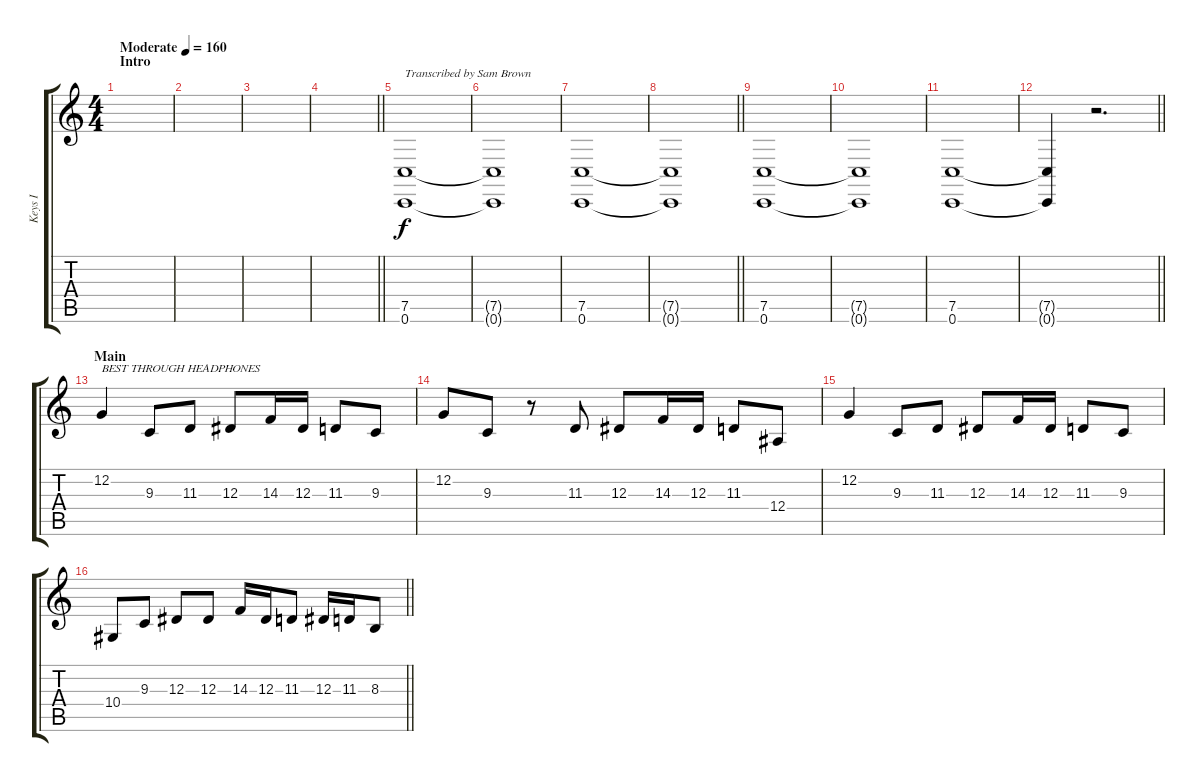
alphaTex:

\track ("Keys I" "Keys I") {instrument accordion}
\staff {score tabs}
\tuning (C4 G3 Eb3 Bb2 F2 C2) {hide}
\ts (4 4)
\section ("" "Intro")
\tempo (160 "Moderate")
\clef g2
\ks c
|
|
|
\barLineRight lightlight
|
\section ("" "")
(7.5 0.6).1{txt "Transcribed by Sam Brown" volume 7 balance 8} |
(7.5{t} 0.6{t}).1 |
(7.5 0.6).1 |
\barLineRight lightlight
(7.5{t} 0.6{t}).1 |
\section ("" "")
(7.5 0.6).1 |
(7.5{t} 0.6{t}).1 |
(7.5 0.6).1 |
\barLineRight lightlight
(7.5{t} 0.6{t}).4 r.2{d} |
\section ("" "Main")
12.2.4{txt "BEST THROUGH HEADPHONES" volume 13 balance 4} 9.3.8 11.3.8 12.3.8 14.3.16 12.3.16 11.3.8 9.3.8 |
12.2.8 9.3.8 r.8 11.3.8 12.3.8 14.3.16 12.3.16 11.3.8 12.4.8 |
12.2.4 9.3.8 11.3.8 12.3.8 14.3.16 12.3.16 11.3.8 9.3.8 |
\barLineRight lightlight
10.4.8 9.3.8 12.3.8 12.3.8 14.3.16 12.3.16 11.3.8 12.3.16 11.3.16 8.3.8
